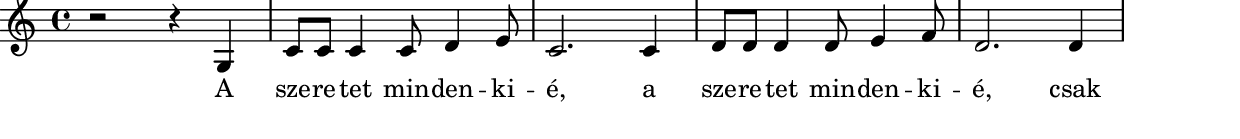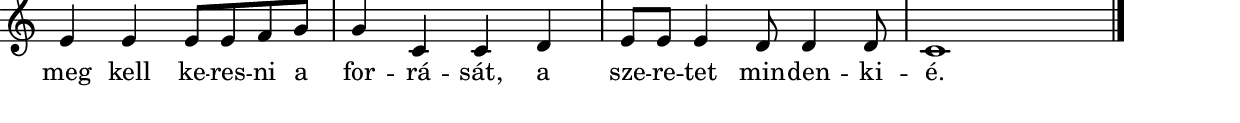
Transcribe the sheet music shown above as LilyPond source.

% MusicXML to Lilypond converter by Kovi

szovegAAA = \lyricmode {  "A" "sze" -- "re" -- "tet" "min" -- "den" -- "ki" -- "é," "a" "sze" -- "re" -- "tet" "min" -- "den" -- "ki" -- "é," "csak" "meg" "kell" "ke" -- "res" -- "ni" "a" "for" -- "rá" -- "sát," "a" "sze" -- "re" -- "tet" "min" -- "den" -- "ki" -- "é."  }

% Analyzing...
% 1 parts
% 1 Staff
% forceBassClefActive = 
melody = {
% 36 notes in the part
% 1 voices

\new Staff
\new Voice {
% 36 notes
% 9 mesaures

% Measure 1
\clef "treble"
\key c \major
\time 4/4 
r2 r4 g4 
% Measure 2
c'8 c'8 c'4 c'8 d'4 e'8 
% Measure 3
c'2. c'4 
% Measure 4
d'8 d'8 d'4 d'8 e'4 f'8 
% Measure 5
d'2. d'4 
% Measure 6
\break
e'4 e'4 e'8 e'8 f'8 g'8 
% Measure 7
g'4 c'4 c'4 d'4 
% Measure 8
e'8 e'8 e'4 d'8 d'4 d'8 
% Measure 9
c'1 \bar "|." 
} % voice
\addlyrics { \szovegAAA }

} % melody


harmonies = \chordmode {
% 7 chords
\germanChords
s4 s4 s4 s4 c4 s4 s4 s4 s4 s4 s4 s4 g4 s4 s4 s4 s4 s4 s4 s4 c4 s4 s4 s4 f4 s4 s4 s4 c4 s4 g4 s4 c4
}

\include "../../definitions.ly"
